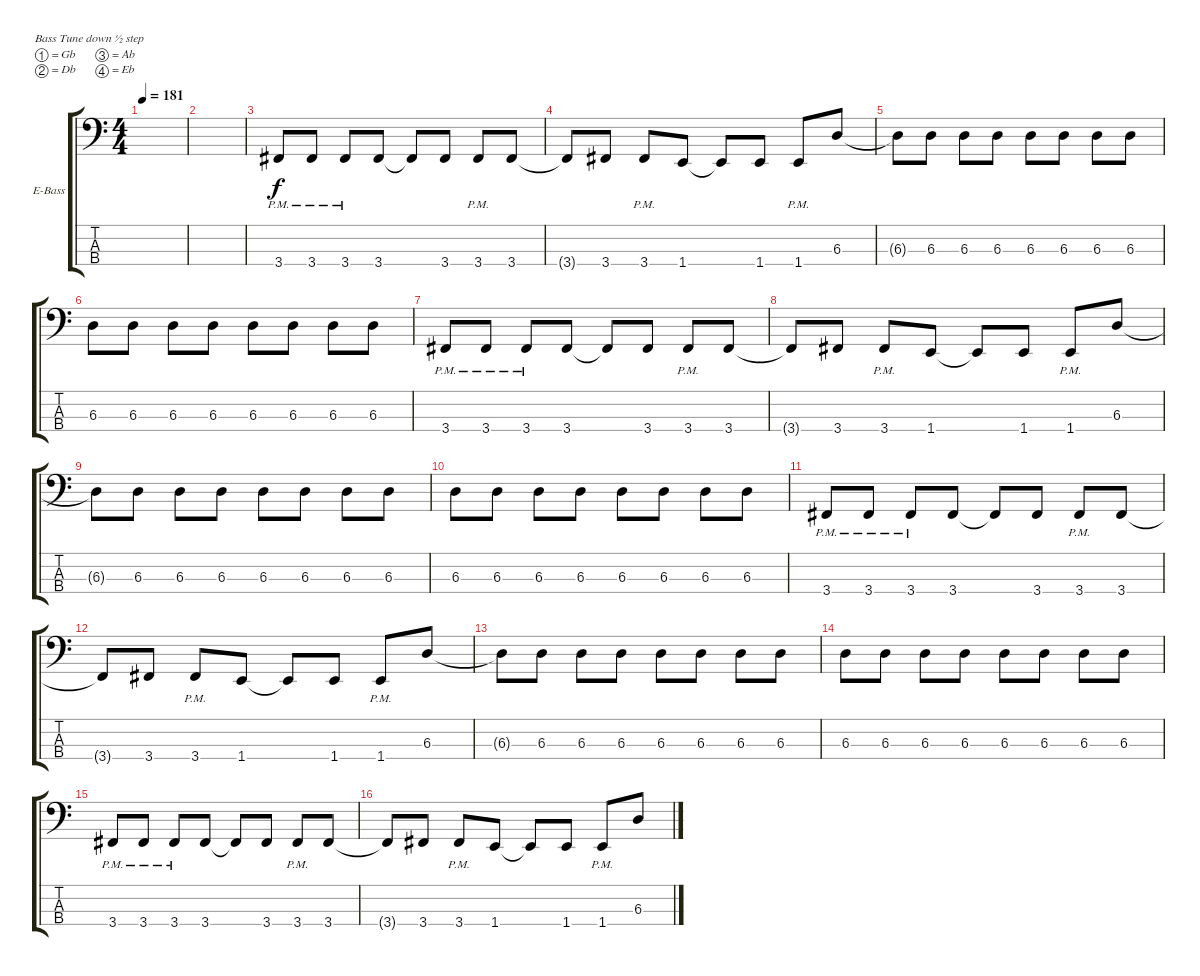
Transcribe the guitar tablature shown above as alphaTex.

\bracketExtendMode groupsimilarinstruments
\firstSystemTrackNameOrientation horizontal
\otherSystemsTrackNameOrientation horizontal
\track ("Electric Bass" "E-Bass") {instrument electricbassfinger}
\staff {score tabs}
\tuning (Gb2 Db2 Ab1 Eb1)
\ts (4 4)
\tempo 181
\clef f4
\ks c
|
|
3.4{pm}.8 3.4{pm}.8 3.4{pm}.8 3.4.8 3.4{t}.8 3.4.8 3.4{pm}.8 3.4.8 |
3.4{t}.8 3.4.8 3.4{pm}.8 1.4.8 1.4{t}.8 1.4.8 1.4{pm}.8 6.3.8 |
6.3{t}.8 6.3.8 6.3.8 6.3.8 6.3.8 6.3.8 6.3.8 6.3.8 |
6.3.8 6.3.8 6.3.8 6.3.8 6.3.8 6.3.8 6.3.8 6.3.8 |
3.4{pm}.8 3.4{pm}.8 3.4{pm}.8 3.4.8 3.4{t}.8 3.4.8 3.4{pm}.8 3.4.8 |
3.4{t}.8 3.4.8 3.4{pm}.8 1.4.8 1.4{t}.8 1.4.8 1.4{pm}.8 6.3.8 |
6.3{t}.8 6.3.8 6.3.8 6.3.8 6.3.8 6.3.8 6.3.8 6.3.8 |
6.3.8 6.3.8 6.3.8 6.3.8 6.3.8 6.3.8 6.3.8 6.3.8 |
3.4{pm}.8 3.4{pm}.8 3.4{pm}.8 3.4.8 3.4{t}.8 3.4.8 3.4{pm}.8 3.4.8 |
3.4{t}.8 3.4.8 3.4{pm}.8 1.4.8 1.4{t}.8 1.4.8 1.4{pm}.8 6.3.8 |
6.3{t}.8 6.3.8 6.3.8 6.3.8 6.3.8 6.3.8 6.3.8 6.3.8 |
6.3.8 6.3.8 6.3.8 6.3.8 6.3.8 6.3.8 6.3.8 6.3.8 |
3.4{pm}.8 3.4{pm}.8 3.4{pm}.8 3.4.8 3.4{t}.8 3.4.8 3.4{pm}.8 3.4.8 |
3.4{t}.8 3.4.8 3.4{pm}.8 1.4.8 1.4{t}.8 1.4.8 1.4{pm}.8 6.3.8
